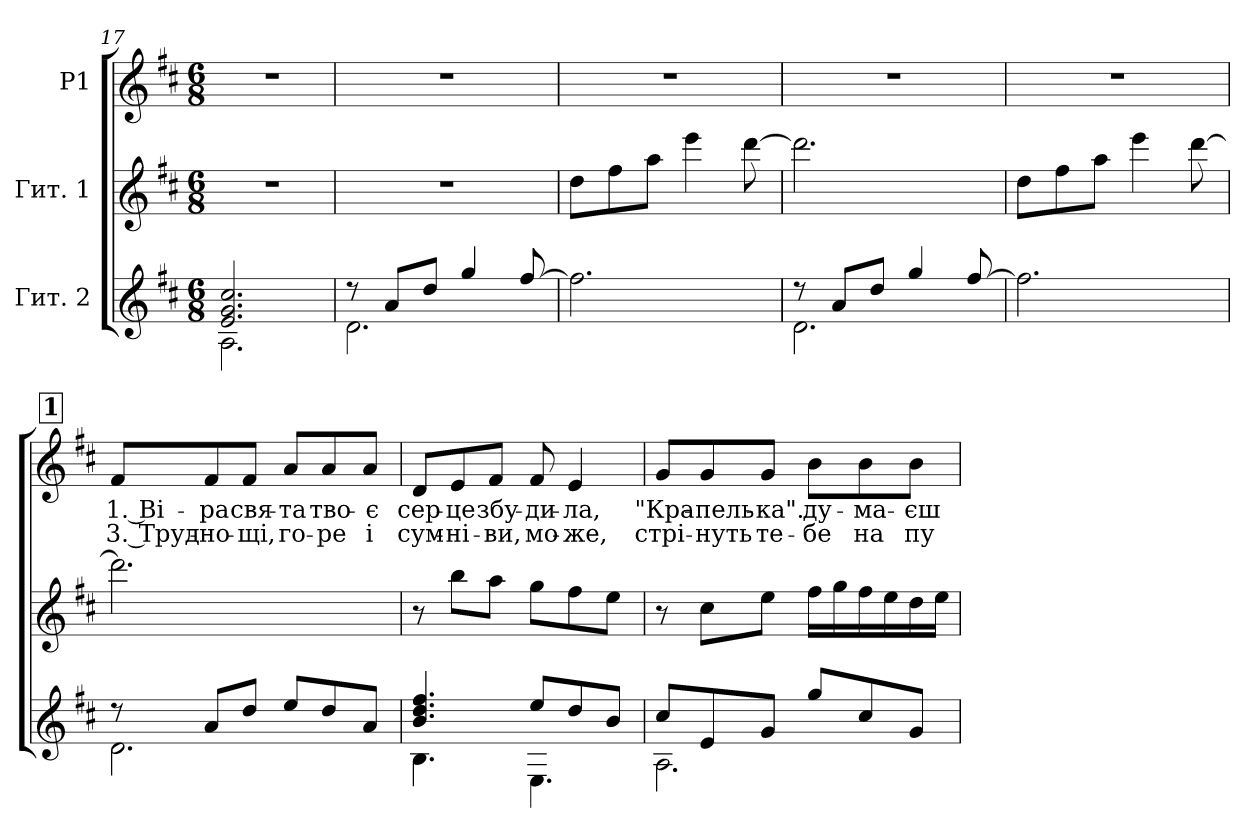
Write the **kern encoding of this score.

**kern	**kern	**kern	**text	**text
*part3	*part2	*part1	*part1	*part1
*staff3	*staff2	*staff1	*staff1	*staff1
*I"Гит. 2	*I"Гит. 1	*I"P1	*	*
*clefG2	*clefG2	*clefG2	*	*
*ITrd7c12	*ITrd7c12	*	*	*
*k[f#c#]	*k[f#c#]	*k[f#c#]	*	*
*D:	*D:	*D:	*	*
*M6/8	*M6/8	*M6/8	*	*
=17	=17	=17	=17	=17
*^	*	*	*	*
!	!	!LO:N:vis=1	!LO:N:vis=1	!	!
2.Ei/ 2.Gi 2.c#i	2.AAi\	2.r	2.r	.	.
=18	=18	=18	=18	=18	=18
!	!	!LO:N:vis=1	!LO:N:vis=1	!	!
8r	2.Di\	2.r	2.r	.	.
8Ai/L	.	.	.	.	.
8di/J	.	.	.	.	.
4gi/	.	.	.	.	.
[>8f#i/	.	.	.	.	.
*v	*v	*	*	*	*
=19	=19	=19	=19	=19
!	!	!LO:N:vis=1	!	!
2.f#i\]	8di\L	2.r	.	.
.	8f#i\	.	.	.
.	8ai\J	.	.	.
.	4eei\	.	.	.
.	[>8ddi\	.	.	.
=20	=20	=20	=20	=20
*^	*	*	*	*
!	!	!	!LO:N:vis=1	!	!
8r	2.Di\	2.ddi\]	2.r	.	.
8Ai/L	.	.	.	.	.
8di/J	.	.	.	.	.
4gi/	.	.	.	.	.
[>8f#i/	.	.	.	.	.
*v	*v	*	*	*	*
=21	=21	=21	=21	=21
!	!	!LO:N:vis=1	!	!
2.f#i\]	8di\L	2.r	.	.
.	8f#i\	.	.	.
.	8ai\J	.	.	.
.	4eei\	.	.	.
.	[>8ddi\	.	.	.
!!LO:LB:g=z
!!LO:REH:place=s1:B:color=#000000:enc=box:fs=17.4264:t=1
=22	=22	=22	=22	=22
*^	*	*	*	*
!	!	!	!	!LO:LY:b:color=#000000	!LO:LY:b:color=#000000
8r	2.Di\	2.ddi\]	8f#i/L	1. Ві-	3. Труд-
!	!	!	!	!LO:LY:b:color=#000000	!LO:LY:b:color=#000000
8Ai/L	.	.	8f#i/	-ра	-но-
!	!	!	!	!LO:LY:b:color=#000000	!LO:LY:b:color=#000000
8di/J	.	.	8f#i/J	свя-	-щі,
!	!	!	!	!LO:LY:b:color=#000000	!LO:LY:b:color=#000000
8ei/L	.	.	8ai/L	-та	го-
!	!	!	!	!LO:LY:b:color=#000000	!LO:LY:b:color=#000000
8di/	.	.	8ai/	тво-	-ре
!	!	!	!	!LO:LY:b:color=#000000	!LO:LY:b:color=#000000
8Ai/J	.	.	8ai/J	-є	і
=23	=23	=23	=23	=23	=23
!	!	!	!	!LO:LY:b:color=#000000	!LO:LY:b:color=#000000
4.Bi/ 4.di 4.f#i	4.BBi\	8r	8di/L	сер-	сум-
!	!	!	!	!LO:LY:b:color=#000000	!LO:LY:b:color=#000000
.	.	8bi\L	8ei/	-це	-ні-
!	!	!	!	!LO:LY:b:color=#000000	!LO:LY:b:color=#000000
.	.	8ai\J	8f#i/J	збу-	-ви,
!	!	!	!	!LO:LY:b:color=#000000	!LO:LY:b:color=#000000
8ei/L	4.EEi\	8gi\L	8f#i/	-ди-	мо-
!	!	!	!	!LO:LY:b:color=#000000	!LO:LY:b:color=#000000
8di/	.	8f#i\	4ei/	-ла,	-же,
8Bi/J	.	8ei\J	.	.	.
=24	=24	=24	=24	=24	=24
!	!	!	!	!LO:LY:b:color=#000000	!LO:LY:b:color=#000000
8c#i/L	2.AAi\	8r	8gi/L	"Кра-	стрі-
!	!	!	!	!LO:LY:b:color=#000000	!LO:LY:b:color=#000000
8Ei/	.	8c#i\L	8gi/	-пель-	-нуть
!	!	!	!	!LO:LY:b:color=#000000	!LO:LY:b:color=#000000
8Gi/J	.	8ei\J	8gi/J	-ка".	те-
!	!	!	!	!LO:LY:b:color=#000000	!LO:LY:b:color=#000000
8gi/L	.	16f#i\LL	8bi\L	ду-	-бе
.	.	16gi\	.	.	.
!	!	!	!	!LO:LY:b:color=#000000	!LO:LY:b:color=#000000
8c#i/	.	16f#i\	8bi\	-ма-	на
.	.	16ei\	.	.	.
!	!	!	!	!LO:LY:b:color=#000000	!LO:LY:b:color=#000000
8Gi/J	.	16di\	8bi\J	-єш	пу-
.	.	16ei\JJ	.	.	.
*v	*v	*	*	*	*
=	=	=	=	=
*-	*-	*-	*-	*-
